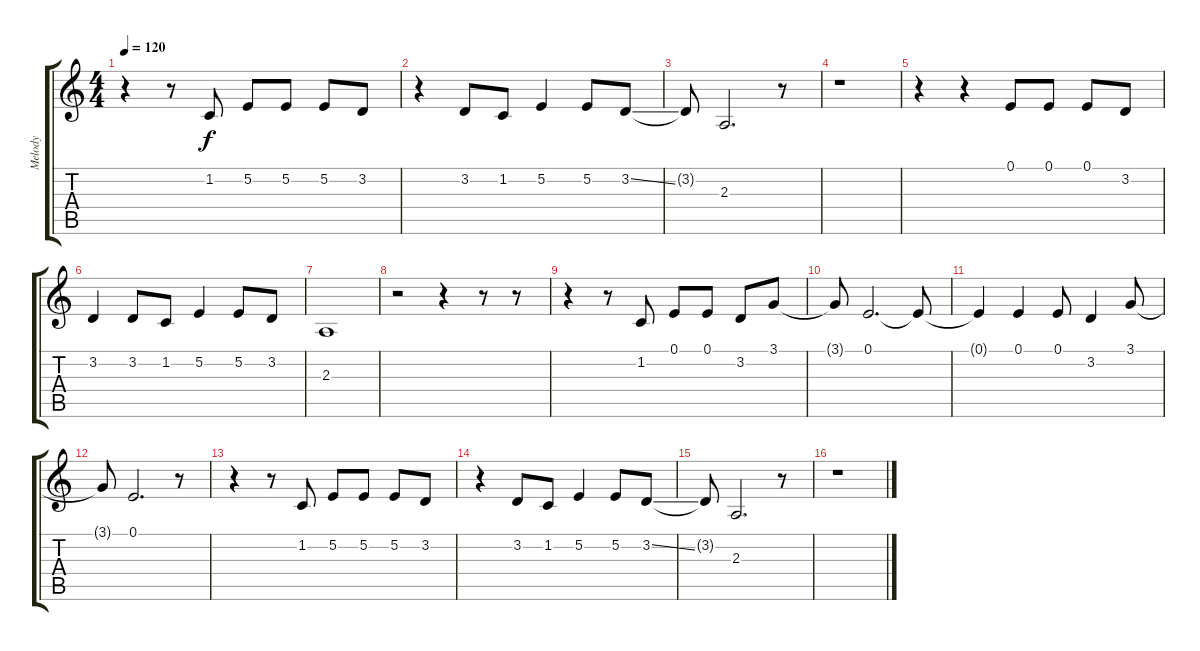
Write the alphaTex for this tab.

\track ("Melody" "Melody") {instrument lead2sawtooth}
\staff {score tabs}
\tuning (E4 B3 G3 D3 A2 E2) {hide}
\ts (4 4)
\tempo 120
\clef g2
\ks c
r.4{dy f} r.8 1.2.8 5.2.8 5.2.8 5.2.8 3.2.8 |
r.4 3.2.8 1.2.8 5.2.4 5.2.8 3.2{ss}.8 |
3.2{t}.8 2.3.2{d} r.8 |
r.1 |
r.4 r.4 0.1.8 0.1.8 0.1.8 3.2.8 |
3.2.4 3.2.8 1.2.8 5.2.4 5.2.8 3.2.8 |
2.3.1 |
r.2 r.4 r.8 r.8 |
r.4 r.8 1.2.8 0.1.8 0.1.8 3.2.8 3.1.8 |
3.1{t}.8 0.1.2{d} 0.1{t}.8 |
0.1{t}.4 0.1.4 0.1.8 3.2.4 3.1.8 |
3.1{t}.8 0.1.2{d} r.8 |
r.4 r.8 1.2.8 5.2.8 5.2.8 5.2.8 3.2.8 |
r.4 3.2.8 1.2.8 5.2.4 5.2.8 3.2{ss}.8 |
3.2{t}.8 2.3.2{d} r.8 |
r.1
